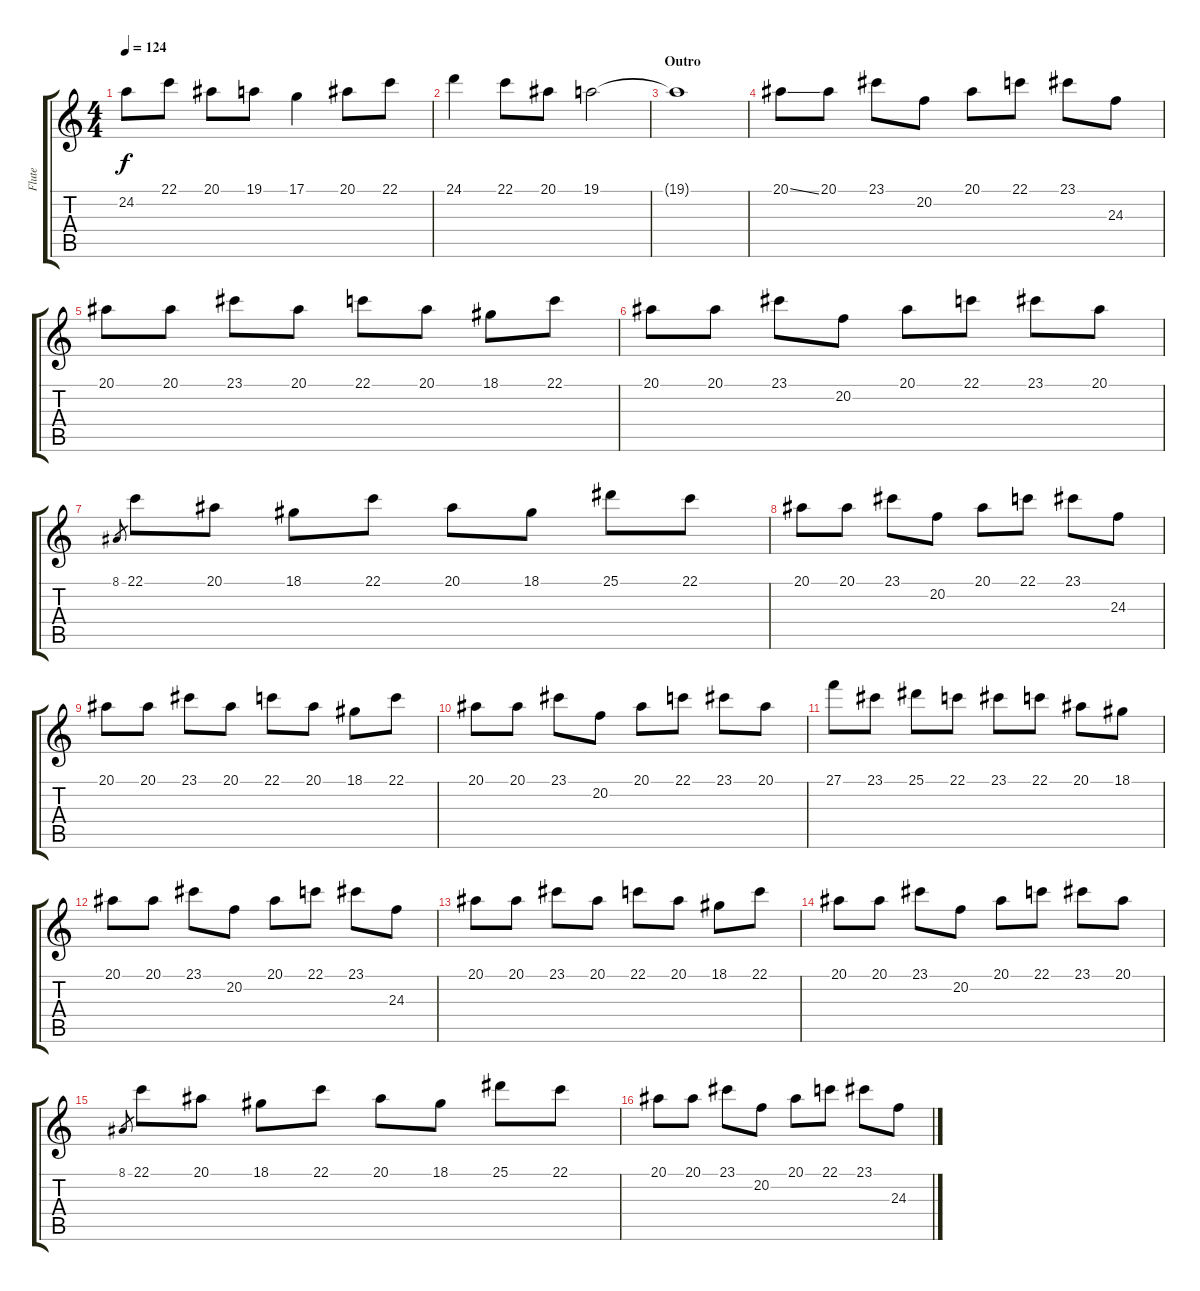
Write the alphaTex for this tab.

\track ("Flute" "Flute") {instrument flute}
\staff {score tabs}
\tuning (D4 A3 F3 C3 G2 D2) {hide}
\ts (4 4)
\tempo 124
\clef g2
\ks c
24.2.8{dy f} 22.1.8 20.1.8 19.1.8 17.1.4 20.1.8 22.1.8 |
24.1.4 22.1.8 20.1.8 19.1.2 |
\section ("" "Outro")
19.1{t}.1 |
20.1{ss}.8 20.1.8 23.1.8 20.2.8 20.1.8 22.1.8 23.1.8 24.3.8 |
20.1.8 20.1.8 23.1.8 20.1.8 22.1.8 20.1.8 18.1.8 22.1.8 |
20.1.8 20.1.8 23.1.8 20.2.8 20.1.8 22.1.8 23.1.8 20.1.8 |
8.1.8{gr} 22.1.8 20.1.8 18.1.8 22.1.8 20.1.8 18.1.8 25.1.8 22.1.8 |
20.1.8 20.1.8 23.1.8 20.2.8 20.1.8 22.1.8 23.1.8 24.3.8 |
20.1.8 20.1.8 23.1.8 20.1.8 22.1.8 20.1.8 18.1.8 22.1.8 |
20.1.8 20.1.8 23.1.8 20.2.8 20.1.8 22.1.8 23.1.8 20.1.8 |
27.1.8 23.1.8 25.1.8 22.1.8 23.1.8 22.1.8 20.1.8 18.1.8 |
20.1.8 20.1.8 23.1.8 20.2.8 20.1.8 22.1.8 23.1.8 24.3.8 |
20.1.8 20.1.8 23.1.8 20.1.8 22.1.8 20.1.8 18.1.8 22.1.8 |
20.1.8 20.1.8 23.1.8 20.2.8 20.1.8 22.1.8 23.1.8 20.1.8 |
8.1.8{gr} 22.1.8 20.1.8 18.1.8 22.1.8 20.1.8 18.1.8 25.1.8 22.1.8 |
20.1.8 20.1.8 23.1.8 20.2.8 20.1.8 22.1.8 23.1.8 24.3.8
